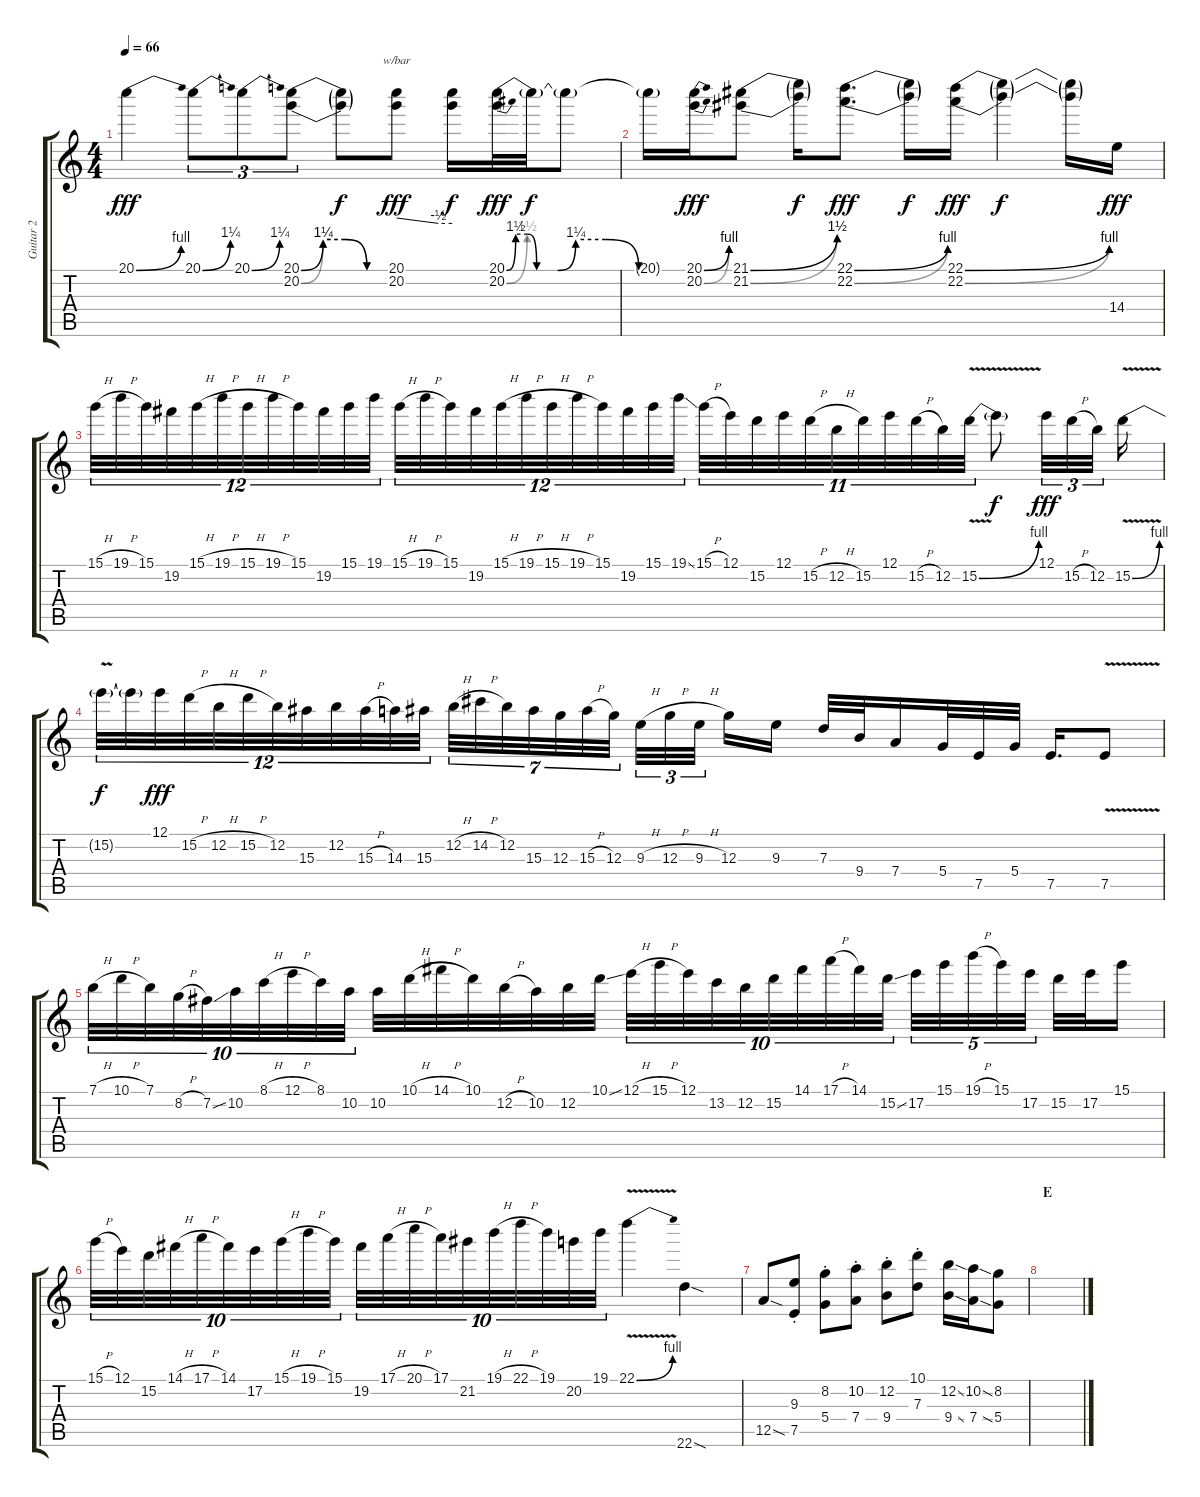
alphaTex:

\track ("Guitar 2" "Guitar 2") {instrument distortionguitar}
\staff {score tabs}
\tuning (E4 B3 G3 D3 A2 E2) {hide}
\ts (4 4)
\tempo 66
\clef g2
\ks c
20.1{be (bend 0 0 60 4)}.4{dy fff} 20.1{be (bend 0 0 60 5)}.8{tu (3 2)} 20.1{be (bend 0 0 60 5)}.8{tu (3 2)} (20.1{be (custom 0 0 15 5 30 5 45 0 60 0)} 20.2{be (custom 0 0 15 5 30 5 45 0 60 0)}).8{tu (3 2)} (20.1{t} 20.2{t}).8{dy f} (20.1 20.2).8{tbe (custom default 0 0 45 -2 60 -2) dy fff} (20.1{t} 20.2{t}).16{dy f} (20.1{be (custom 0 0 3 6 7 6 10 0 17 0 23 5 33 5 44 0 60 0)} 20.2{be (bend 0 0 60 6)}).32{dy fff} 20.1{t}.32{dy f} 20.1{t}.8 |
20.1{t}.16 (20.1{be (bend 0 0 60 4)} 20.2{be (bend 0 0 60 4)}).16{dy fff} (21.1{be (bend 0 0 60 6)} 21.2{be (bend 0 0 60 6)}).8 (21.1{t} 21.2{t}).16{dy f} (22.1{be (bend 0 0 60 4)} 22.2{be (bend 0 0 60 4)}).8{d dy fff} (22.1{t} 22.2{t}).16{dy f} (22.1{be (bend 0 0 60 4)} 22.2{be (bend 0 0 60 4)}).16{dy fff} (22.1{t} 22.2{t}).4{dy f} (22.1{t} 22.2{t}).16 14.4.16{dy fff} |
15.1{h}.32{tu (12 8)} 19.1{h}.32{tu (12 8)} 15.1.32{tu (12 8)} 19.2.32{tu (12 8)} 15.1{h}.32{tu (12 8)} 19.1{h}.32{tu (12 8)} 15.1{h}.32{tu (12 8)} 19.1{h}.32{tu (12 8)} 15.1.32{tu (12 8)} 19.2.32{tu (12 8)} 15.1.32{tu (12 8)} 19.1.32{tu (12 8)} 15.1{h}.32{tu (12 8)} 19.1{h}.32{tu (12 8)} 15.1.32{tu (12 8)} 19.2.32{tu (12 8)} 15.1{h}.32{tu (12 8)} 19.1{h}.32{tu (12 8)} 15.1{h}.32{tu (12 8)} 19.1{h}.32{tu (12 8)} 15.1.32{tu (12 8)} 19.2.32{tu (12 8)} 15.1.32{tu (12 8)} 19.1{ss}.32{tu (12 8)} 15.1{h}.32{tu (11 8)} 12.1.32{tu (11 8)} 15.2.32{tu (11 8)} 12.1.32{tu (11 8)} 15.2{h}.32{tu (11 8)} 12.2{h}.32{tu (11 8)} 15.2.32{tu (11 8)} 12.1.32{tu (11 8)} 15.2{h}.32{tu (11 8)} 12.2.32{tu (11 8)} 15.2{be (bend 0 0 60 4) v}.32{tu (11 8)} 15.2{t}.8{dy f} 12.1.32{tu (3 2) dy fff} 15.2{h}.32{tu (3 2)} 12.2.32{tu (3 2)} 15.2{be (bend 0 0 60 4) v}.16 |
15.2{t}.32{tu (12 8) dy f} 15.2{t}.32{tu (12 8)} 12.1.32{tu (12 8) dy fff} 15.2{h}.32{tu (12 8)} 12.2{h}.32{tu (12 8)} 15.2{h}.32{tu (12 8)} 12.2.32{tu (12 8)} 15.3.32{tu (12 8)} 12.2.32{tu (12 8)} 15.3{h}.32{tu (12 8)} 14.3.32{tu (12 8)} 15.3.32{tu (12 8)} 12.2{h}.32{tu (7 4)} 14.2{h}.32{tu (7 4)} 12.2.32{tu (7 4)} 15.3.32{tu (7 4)} 12.3.32{tu (7 4)} 15.3{h}.32{tu (7 4)} 12.3.32{tu (7 4)} 9.3{h}.32{tu (3 2)} 12.3{h}.32{tu (3 2)} 9.3{h}.32{tu (3 2)} 12.3.16 9.3.16 7.3.32 9.4.32 7.4.16 5.4.32 7.5.32 5.4.32 7.5.16{d} 7.5{v}.8 |
7.1{h}.32{tu (10 8)} 10.1{h}.32{tu (10 8)} 7.1.32{tu (10 8)} 8.2{h}.32{tu (10 8)} 7.2{ss}.32{tu (10 8)} 10.2.32{tu (10 8)} 8.1{h}.32{tu (10 8)} 12.1{h}.32{tu (10 8)} 8.1.32{tu (10 8)} 10.2.32{tu (10 8)} 10.2.32 10.1{h}.32 14.1{h}.32 10.1.32 12.2{h}.32 10.2.32 12.2.32 10.1{ss}.32 12.1{h}.32{tu (10 8)} 15.1{h}.32{tu (10 8)} 12.1.32{tu (10 8)} 13.2.32{tu (10 8)} 12.2.32{tu (10 8)} 15.2.32{tu (10 8)} 14.1.32{tu (10 8)} 17.1{h}.32{tu (10 8)} 14.1.32{tu (10 8)} 15.2{ss}.32{tu (10 8)} 17.2.32{tu (5 4)} 15.1.32{tu (5 4)} 19.1{h}.32{tu (5 4)} 15.1.32{tu (5 4)} 17.2.32{tu (5 4)} 15.2.32 17.2.32 15.1.16 |
15.1{h}.32{tu (10 8)} 12.1.32{tu (10 8)} 15.2.32{tu (10 8)} 14.1{h}.32{tu (10 8)} 17.1{h}.32{tu (10 8)} 14.1.32{tu (10 8)} 17.2.32{tu (10 8)} 15.1{h}.32{tu (10 8)} 19.1{h}.32{tu (10 8)} 15.1.32{tu (10 8)} 19.2.32{tu (10 8)} 17.1{h}.32{tu (10 8)} 20.1{h}.32{tu (10 8)} 17.1.32{tu (10 8)} 21.2.32{tu (10 8)} 19.1{h}.32{tu (10 8)} 22.1{h}.32{tu (10 8)} 19.1.32{tu (10 8)} 20.2.32{tu (10 8)} 19.1.32{tu (10 8)} 22.1{be (bend 0 0 60 4) v}.4 22.6{sod}.4 |
12.5{sod}.8{volume 0} (9.3{st} 7.5{st}).8 (8.2{st} 5.4{st}).8 (10.2{st} 7.4{st}).8 (12.2{st} 9.4{st}).8 (10.1{st} 7.3{st}).8 (12.2{ss} 9.4{ss}).16 (10.2{ss} 7.4{ss}).16 (8.2 5.4).8 |
\section ("" "E")
